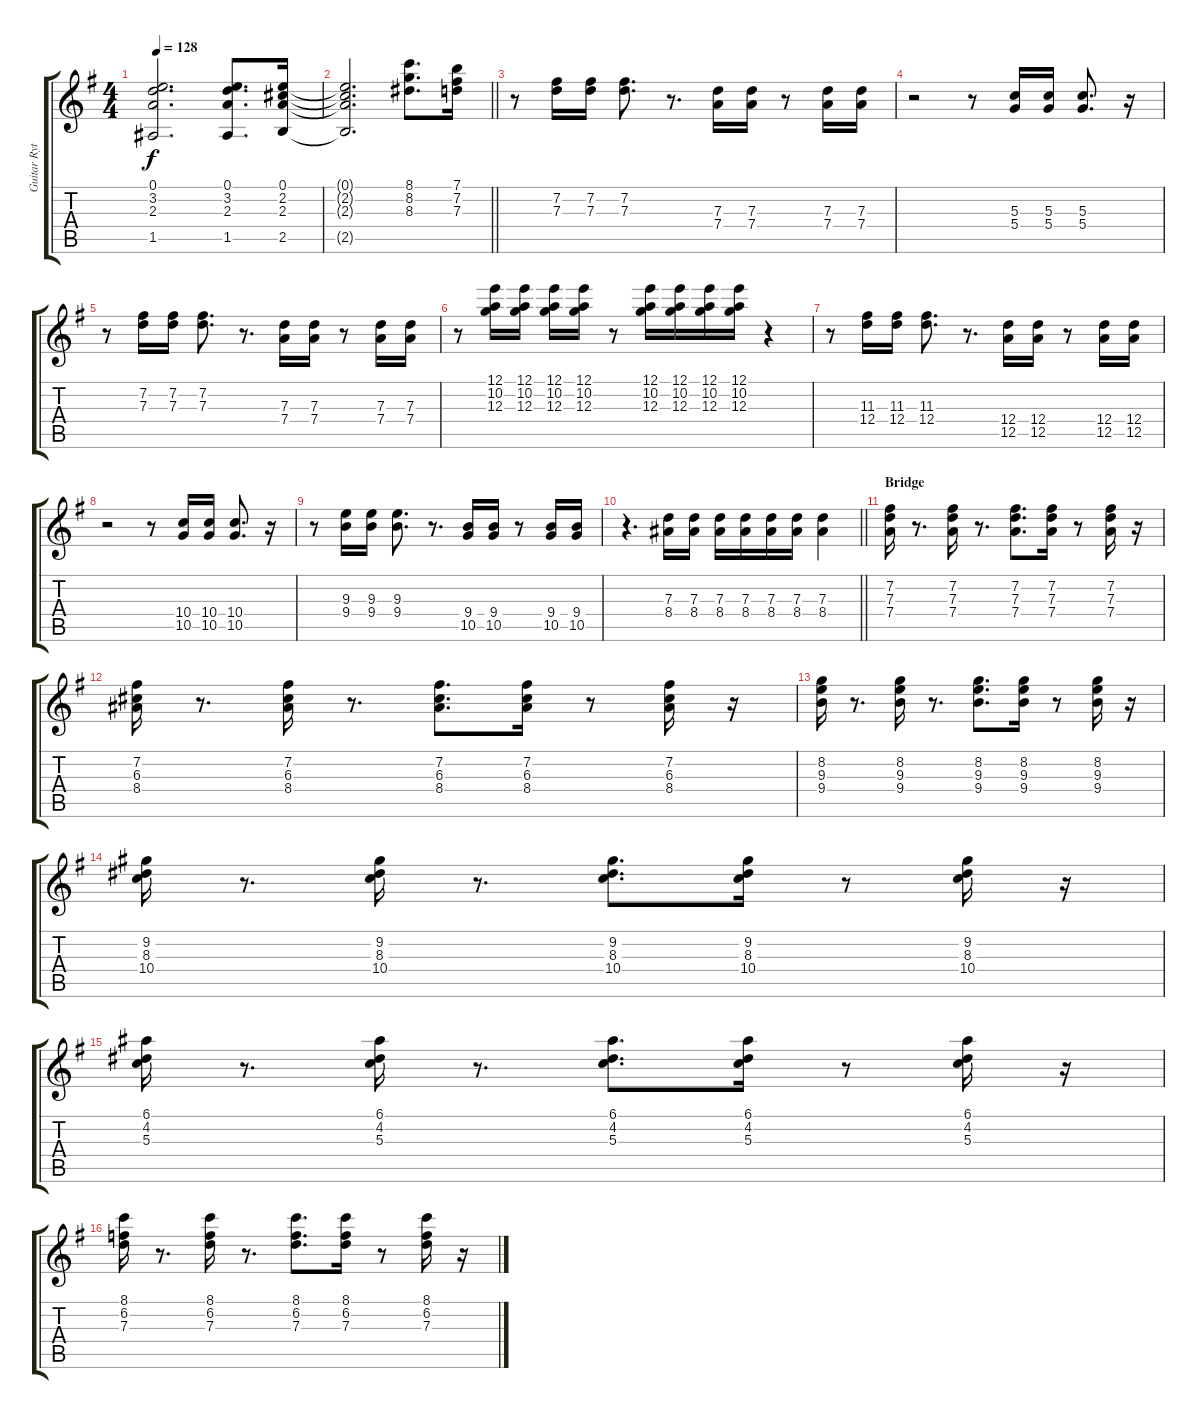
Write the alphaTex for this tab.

\track ("Guitar Rythm" "Guitar Ryt") {instrument electricguitarclean}
\staff {score tabs}
\tuning (E4 B3 G3 D3 A2 E2) {hide}
\ts (4 4)
\tempo 128
\clef g2
\ks eminor
(0.1{t} 3.2{t} 2.3{t} 1.5{t}).2{d dy f} (0.1 3.2 2.3 1.5).8{d} (0.1 2.2 2.3 2.5).16 |
\barLineRight lightlight
(0.1{t} 2.2{t} 2.3{t} 2.5{t}).2{d} (8.1 8.2 8.3).8{d} (7.1 7.2 7.3).16 |
r.8 (7.2 7.3).16 (7.2 7.3).16 (7.2 7.3).8{d} r.8{d} (7.3 7.4).16 (7.3 7.4).16 r.8 (7.3 7.4).16 (7.3 7.4).16 |
r.2 r.8 (5.3 5.4).16 (5.3 5.4).16 (5.3 5.4).8{d} r.16 |
r.8 (7.2 7.3).16 (7.2 7.3).16 (7.2 7.3).8{d} r.8{d} (7.3 7.4).16 (7.3 7.4).16 r.8 (7.3 7.4).16 (7.3 7.4).16 |
r.8 (12.1 10.2 12.3).16 (12.1 10.2 12.3).16 (12.1 10.2 12.3).16 (12.1 10.2 12.3).16 r.8 (12.1 10.2 12.3).16 (12.1 10.2 12.3).16 (12.1 10.2 12.3).16 (12.1 10.2 12.3).16 r.4 |
r.8 (11.3 12.4).16 (11.3 12.4).16 (11.3 12.4).8{d} r.8{d} (12.4 12.5).16 (12.4 12.5).16 r.8 (12.4 12.5).16 (12.4 12.5).16 |
r.2 r.8 (10.4 10.5).16 (10.4 10.5).16 (10.4 10.5).8{d} r.16 |
r.8 (9.3 9.4).16 (9.3 9.4).16 (9.3 9.4).8{d} r.8{d} (9.4 10.5).16 (9.4 10.5).16 r.8 (9.4 10.5).16 (9.4 10.5).16 |
\barLineRight lightlight
r.4{d} (7.3 8.4).16 (7.3 8.4).16 (7.3 8.4).16 (7.3 8.4).16 (7.3 8.4).16 (7.3 8.4).16 (7.3 8.4).4 |
\section ("" "Bridge")
(7.2 7.3 7.4).16 r.8{d} (7.2 7.3 7.4).16 r.8{d} (7.2 7.3 7.4).8{d} (7.2 7.3 7.4).16 r.8 (7.2 7.3 7.4).16 r.16 |
(7.2 6.3 8.4).16 r.8{d} (7.2 6.3 8.4).16 r.8{d} (7.2 6.3 8.4).8{d} (7.2 6.3 8.4).16 r.8 (7.2 6.3 8.4).16 r.16 |
(8.2 9.3 9.4).16 r.8{d} (8.2 9.3 9.4).16 r.8{d} (8.2 9.3 9.4).8{d} (8.2 9.3 9.4).16 r.8 (8.2 9.3 9.4).16 r.16 |
(9.2 8.3 10.4).16 r.8{d} (9.2 8.3 10.4).16 r.8{d} (9.2 8.3 10.4).8{d} (9.2 8.3 10.4).16 r.8 (9.2 8.3 10.4).16 r.16 |
(6.1 4.2 5.3).16 r.8{d} (6.1 4.2 5.3).16 r.8{d} (6.1 4.2 5.3).8{d} (6.1 4.2 5.3).16 r.8 (6.1 4.2 5.3).16 r.16 |
(8.1 6.2 7.3).16 r.8{d} (8.1 6.2 7.3).16 r.8{d} (8.1 6.2 7.3).8{d} (8.1 6.2 7.3).16 r.8 (8.1 6.2 7.3).16 r.16
